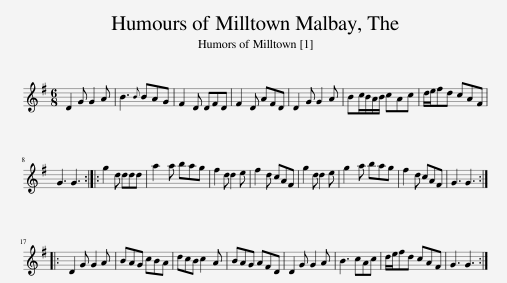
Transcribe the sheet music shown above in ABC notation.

X:1
L:1/8
M:6/8
I:linebreak $
K:G
V:1 treble
V:1
 D2 G G2 A | B3{B} BAG | F2 D DFD | F2 D AFD | D2 G G2 A | %5
 Bc/B/A/B/ cAc | d/e/fd cAF |$ G3 G3 :: g2 d ddd | a2 a bag | %10
 f2 d d2 e | f2 d cAF | g2 d d2 e | g2 a bag | f2 d cAF | %15
 G3 G3 ::$ D2 G G2 A | BAG cBA | dcB c2 A | BAG AFD | %20
 D2 G G2 A | B3 cAc | d/e/fd cAF | G3 G3 :| %24
